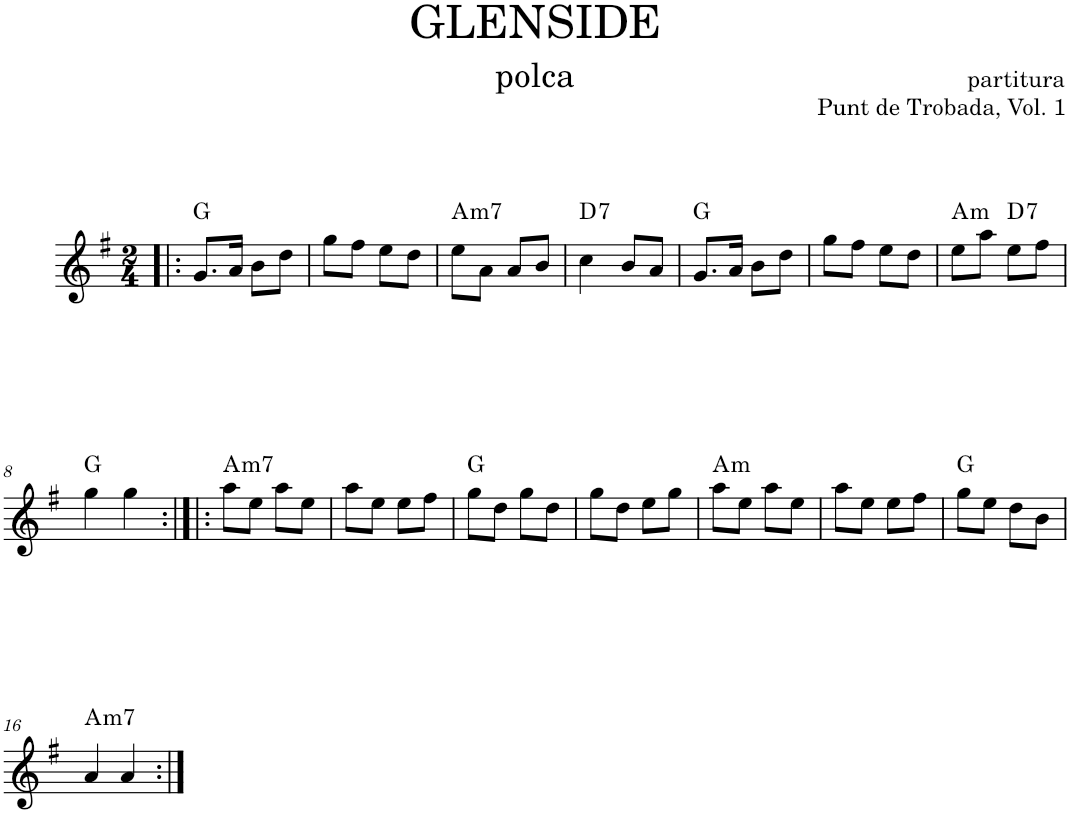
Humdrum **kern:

**kern	**harte
*part1	*part1
*staff1	*
*I"Oboè	*
*I'Ob.	*
*clefG2	*
*k[f#]	*
*M2/4	*
=1!|:	=1!|:
8.g/L	G:maj
16a/Jk	.
8b\L	.
8dd\J	.
=2	=2
8gg\L	.
8ff#\J	.
8ee\L	.
8dd\J	.
=3	=3
!	!LO:H:kt=m7
8ee\L	A:min7
8a\J	.
8a/L	.
8b/J	.
=4	=4
!	!LO:H:kt=7
4cc\	D:7
8b/L	.
8a/J	.
=5	=5
8.g/L	G:maj
16a/Jk	.
8b\L	.
8dd\J	.
=6	=6
8gg\L	.
8ff#\J	.
8ee\L	.
8dd\J	.
=7	=7
!	!LO:H:kt=m
8ee\L	A:min
8aa\J	.
!	!LO:H:kt=7
8ee\L	D:7
8ff#\J	.
!!LO:LB:g=z
=8	=8
4gg\	G:maj
4gg\	.
=9:|!|:	=9:|!|:
!	!LO:H:kt=m7
8aa\L	A:min7
8ee\J	.
8aa\L	.
8ee\J	.
=10	=10
8aa\L	.
8ee\J	.
8ee\L	.
8ff#\J	.
=11	=11
8gg\L	G:maj
8dd\J	.
8gg\L	.
8dd\J	.
=12	=12
8gg\L	.
8dd\J	.
8ee\L	.
8gg\J	.
=13	=13
!	!LO:H:kt=m
8aa\L	A:min
8ee\J	.
8aa\L	.
8ee\J	.
=14	=14
8aa\L	.
8ee\J	.
8ee\L	.
8ff#\J	.
=15	=15
8gg\L	G:maj
8ee\J	.
8dd\L	.
8b\J	.
!!LO:LB:g=z
=16	=16
!	!LO:H:kt=m7
4a/	A:min7
4a/	.
=:|!	=:|!
*-	*-
